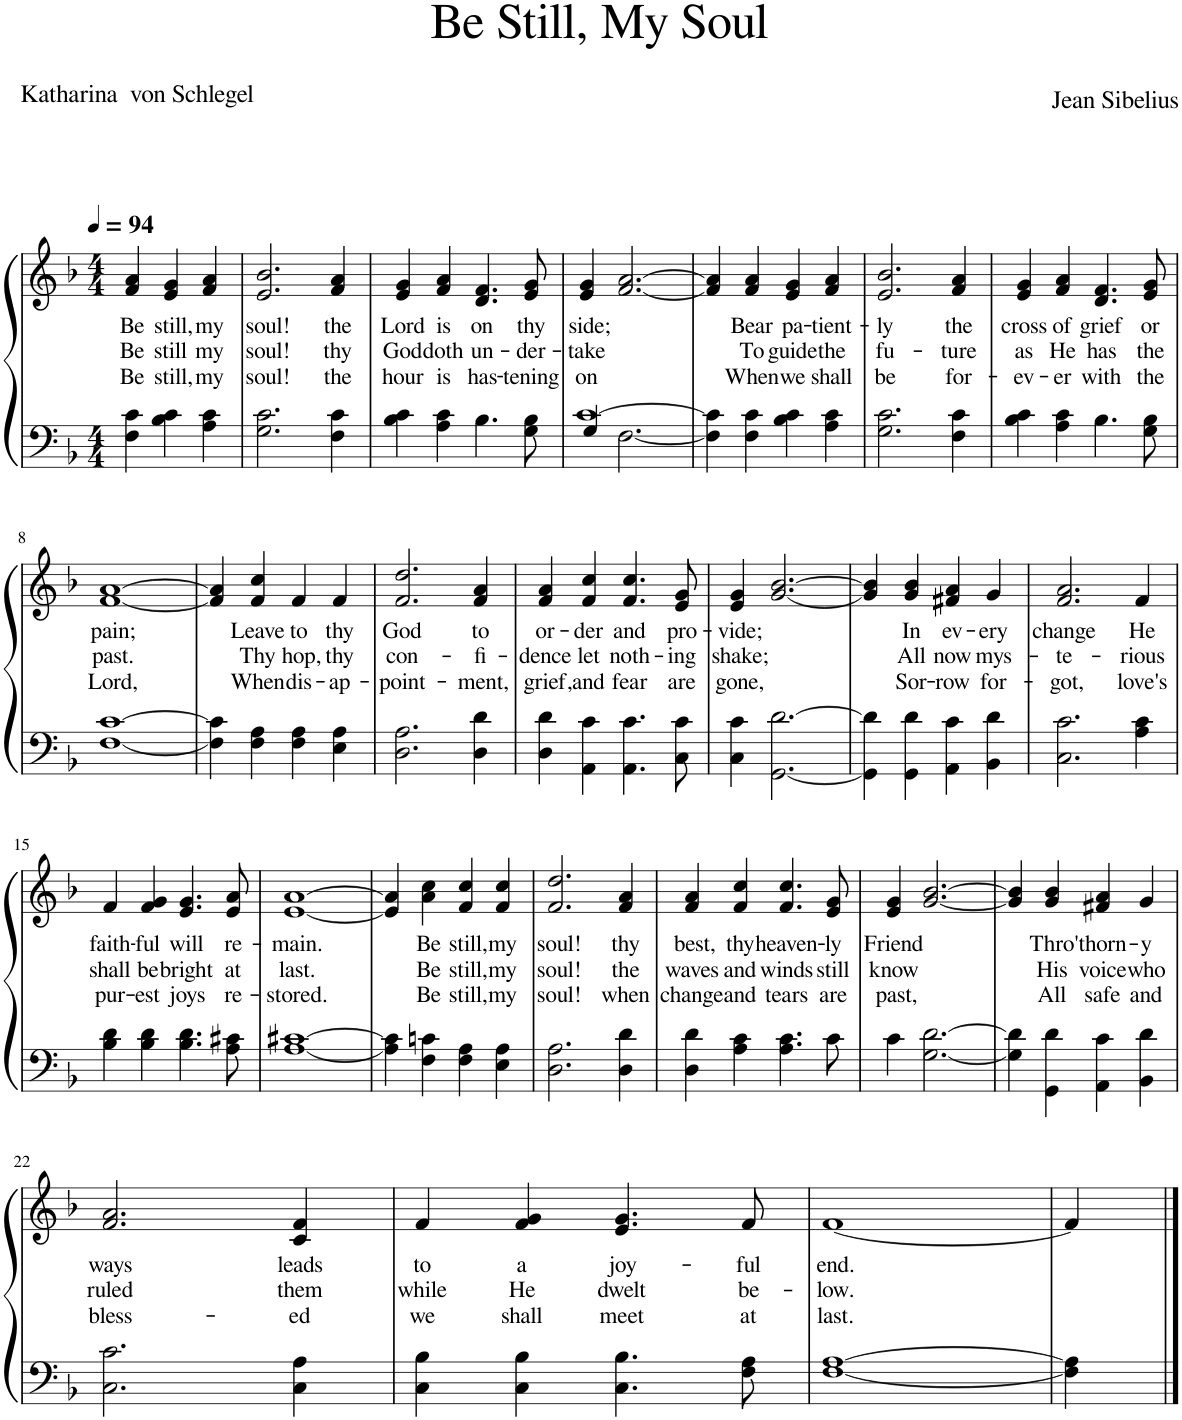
**kern	**kern	**text	**text	**text
*part1	*part1	*part1	*part1	*part1
*staff2	*staff1	*staff1	*staff1	*staff1
*I"Piano	*	*	*	*
*I'Pno.	*	*	*	*
*clefF4	*clefG2	*	*	*
*k[b-]	*k[b-]	*	*	*
*M4/4	*M4/4	*	*	*
*MM94	*MM94	*	*	*
=1	=1	=1	=1	=1
!	!	!LO:LY:b	!LO:LY:b	!LO:LY:b
4F\ 4c\	4f/ 4a/	Be	Be	Be
!	!	!LO:LY:b	!LO:LY:b	!LO:LY:b
4B-\ 4c\	4e/ 4g/	still,	still	still,
!	!	!LO:LY:b	!LO:LY:b	!LO:LY:b
4A\ 4c\	4f/ 4a/	my	my	my
=2	=2	=2	=2	=2
!	!	!LO:LY:b	!LO:LY:b	!LO:LY:b
2.G\ 2.c\	2.e/ 2.b-/	soul!	soul!	soul!
!	!	!LO:LY:b	!LO:LY:b	!LO:LY:b
4F\ 4c\	4f/ 4a/	the	thy	the
=3	=3	=3	=3	=3
!	!	!LO:LY:b	!LO:LY:b	!LO:LY:b
4B-\ 4c\	4e/ 4g/	Lord	God	hour
!	!	!LO:LY:b	!LO:LY:b	!LO:LY:b
4A\ 4c\	4f/ 4a/	is	doth	is
!	!	!LO:LY:b	!LO:LY:b	!LO:LY:b
4.B-\	4.d/ 4.f/	on	un-	has-
!	!	!LO:LY:b	!LO:LY:b	!LO:LY:b
8G\ 8B-\	8e/ 8g/	thy	-der-	-tening
=4	=4	=4	=4	=4
*^	*	*	*	*
!	!	!	!LO:LY:b	!LO:LY:b	!LO:LY:b
4G/	[1c	4e/ 4g/	side;	-take	on
[2.F\	.	[2.f/ [2.a/	.	.	.
*v	*v	*	*	*	*
=5	=5	=5	=5	=5
4F\] 4c\]	4f/] 4a/]	.	.	.
!	!	!LO:LY:b	!LO:LY:b	!LO:LY:b
4F\ 4c\	4f/ 4a/	Bear	To	When
!	!	!LO:LY:b	!LO:LY:b	!LO:LY:b
4B-\ 4c\	4e/ 4g/	pa-	guide	we
!	!	!LO:LY:b	!LO:LY:b	!LO:LY:b
4A\ 4c\	4f/ 4a/	-tient-	the	shall
=6	=6	=6	=6	=6
!	!	!LO:LY:b	!LO:LY:b	!LO:LY:b
2.G\ 2.c\	2.e/ 2.b-/	-ly	fu-	be
!	!	!LO:LY:b	!LO:LY:b	!LO:LY:b
4F\ 4c\	4f/ 4a/	the	-ture	for-
=7	=7	=7	=7	=7
!	!	!LO:LY:b	!LO:LY:b	!LO:LY:b
4B-\ 4c\	4e/ 4g/	cross	as	-ev-
!	!	!LO:LY:b	!LO:LY:b	!LO:LY:b
4A\ 4c\	4f/ 4a/	of	He	-er
!	!	!LO:LY:b	!LO:LY:b	!LO:LY:b
4.B-\	4.d/ 4.f/	grief	has	with
!	!	!LO:LY:b	!LO:LY:b	!LO:LY:b
8G\ 8B-\	8e/ 8g/	or	the	the
!!LO:LB:g=z
=8	=8	=8	=8	=8
!	!	!LO:LY:b	!LO:LY:b	!LO:LY:b
[1F [1c	[1f [1a	pain;	past.	Lord,
=9	=9	=9	=9	=9
4F\] 4c\]	4f/] 4a/]	.	.	.
!	!	!LO:LY:b	!LO:LY:b	!LO:LY:b
4F\ 4A\	4f/ 4cc/	Leave	Thy	When
!	!	!LO:LY:b	!LO:LY:b	!LO:LY:b
4F\ 4A\	4f/	to	hop,	dis-
!	!	!LO:LY:b	!LO:LY:b	!LO:LY:b
4E\ 4A\	4f/	thy	thy	-ap-
=10	=10	=10	=10	=10
!	!	!LO:LY:b	!LO:LY:b	!LO:LY:b
2.D\ 2.A\	2.f/ 2.dd/	God	con-	-point-
!	!	!LO:LY:b	!LO:LY:b	!LO:LY:b
4D\ 4d\	4f/ 4a/	to	-fi-	-ment,
=11	=11	=11	=11	=11
!	!	!LO:LY:b	!LO:LY:b	!LO:LY:b
4D\ 4d\	4f/ 4a/	or-	-dence	grief,
!	!	!LO:LY:b	!LO:LY:b	!LO:LY:b
4AA\ 4c\	4f/ 4cc/	-der	let	and
!	!	!LO:LY:b	!LO:LY:b	!LO:LY:b
4.AA\ 4.c\	4.f/ 4.cc/	and	noth-	fear
!	!	!LO:LY:b	!LO:LY:b	!LO:LY:b
8C\ 8c\	8e/ 8g/	pro-	-ing	are
=12	=12	=12	=12	=12
!	!	!LO:LY:b	!LO:LY:b	!LO:LY:b
4C\ 4c\	4e/ 4g/	-vide;	shake;	gone,
[2.GG\ [2.d\	[2.g/ [2.b-/	.	.	.
=13	=13	=13	=13	=13
4GG\] 4d\]	4g/] 4b-/]	.	.	.
!	!	!LO:LY:b	!LO:LY:b	!LO:LY:b
4GG\ 4d\	4g/ 4b-/	In	All	Sor-
!	!	!LO:LY:b	!LO:LY:b	!LO:LY:b
4AA\ 4c\	4f#X/ 4a/	ev-	now	-row
!	!	!LO:LY:b	!LO:LY:b	!LO:LY:b
4BB-\ 4d\	4g/	-ery	mys-	for-
=14	=14	=14	=14	=14
!	!	!LO:LY:b	!LO:LY:b	!LO:LY:b
2.C\ 2.c\	2.f/ 2.a/	change	-te-	-got,
!	!	!LO:LY:b	!LO:LY:b	!LO:LY:b
4A\ 4c\	4f/	He	-rious	love's
!!LO:LB:g=z
=15	=15	=15	=15	=15
!	!	!LO:LY:b	!LO:LY:b	!LO:LY:b
4B-\ 4d\	4f/	faith-	shall	pur-
!	!	!LO:LY:b	!LO:LY:b	!LO:LY:b
4B-\ 4d\	4f/ 4g/	-ful	be	-est
!	!	!LO:LY:b	!LO:LY:b	!LO:LY:b
4.B-\ 4.d\	4.e/ 4.g/	will	bright	joys
!	!	!LO:LY:b	!LO:LY:b	!LO:LY:b
8A\ 8c#X\	8e/ 8a/	re-	at	re-
=16	=16	=16	=16	=16
!	!	!LO:LY:b	!LO:LY:b	!LO:LY:b
[1A [1c#X	[1e [1a	-main.	last.	-stored.
=17	=17	=17	=17	=17
4A\] 4c#\]	4e/] 4a/]	.	.	.
!	!	!LO:LY:b	!LO:LY:b	!LO:LY:b
4F\ 4cn\	4a\ 4cc\	Be	Be	Be
!	!	!LO:LY:b	!LO:LY:b	!LO:LY:b
4F\ 4A\	4f/ 4cc/	still,	still,	still,
!	!	!LO:LY:b	!LO:LY:b	!LO:LY:b
4E\ 4A\	4f/ 4cc/	my	my	my
=18	=18	=18	=18	=18
!	!	!LO:LY:b	!LO:LY:b	!LO:LY:b
2.D\ 2.A\	2.f/ 2.dd/	soul!	soul!	soul!
!	!	!LO:LY:b	!LO:LY:b	!LO:LY:b
4D\ 4d\	4f/ 4a/	thy	the	when
=19	=19	=19	=19	=19
!	!	!LO:LY:b	!LO:LY:b	!LO:LY:b
4D\ 4d\	4f/ 4a/	best,	waves	change
!	!	!LO:LY:b	!LO:LY:b	!LO:LY:b
4A\ 4c\	4f/ 4cc/	thy	and	and
!	!	!LO:LY:b	!LO:LY:b	!LO:LY:b
4.A\ 4.c\	4.f/ 4.cc/	heaven-	winds	tears
!	!	!LO:LY:b	!LO:LY:b	!LO:LY:b
8c\	8e/ 8g/	-ly	still	are
=20	=20	=20	=20	=20
!	!	!LO:LY:b	!LO:LY:b	!LO:LY:b
4c\	4e/ 4g/	Friend	know	past,
[2.G\ [2.d\	[2.g/ [2.b-/	.	.	.
=21	=21	=21	=21	=21
4G\] 4d\]	4g/] 4b-/]	.	.	.
!	!	!LO:LY:b	!LO:LY:b	!LO:LY:b
4GG\ 4d\	4g/ 4b-/	Thro'	His	All
!	!	!LO:LY:b	!LO:LY:b	!LO:LY:b
4AA\ 4c\	4f#X/ 4a/	thorn-	voice	safe
!	!	!LO:LY:b	!LO:LY:b	!LO:LY:b
4BB-\ 4d\	4g/	-y	who	and
!!LO:LB:g=z
=22	=22	=22	=22	=22
!	!	!LO:LY:b	!LO:LY:b	!LO:LY:b
2.C\ 2.c\	2.f/ 2.a/	ways	ruled	bless-
!	!	!LO:LY:b	!LO:LY:b	!LO:LY:b
4C\ 4A\	4c/ 4f/	leads	them	-ed
=23	=23	=23	=23	=23
!	!	!LO:LY:b	!LO:LY:b	!LO:LY:b
4C\ 4B-\	4f/	to	while	we
!	!	!LO:LY:b	!LO:LY:b	!LO:LY:b
4C\ 4B-\	4f/ 4g/	a	He	shall
!	!	!LO:LY:b	!LO:LY:b	!LO:LY:b
4.C\ 4.B-\	4.e/ 4.g/	joy-	dwelt	meet
!	!	!LO:LY:b	!LO:LY:b	!LO:LY:b
8F\ 8A\	8f/	-ful	be-	at
=24	=24	=24	=24	=24
!	!	!LO:LY:b	!LO:LY:b	!LO:LY:b
[1F [1A	[1f	end.	-low.	last.
=25	=25	=25	=25	=25
4F\] 4A\]	4f/]	.	.	.
==	==	==	==	==
*-	*-	*-	*-	*-
